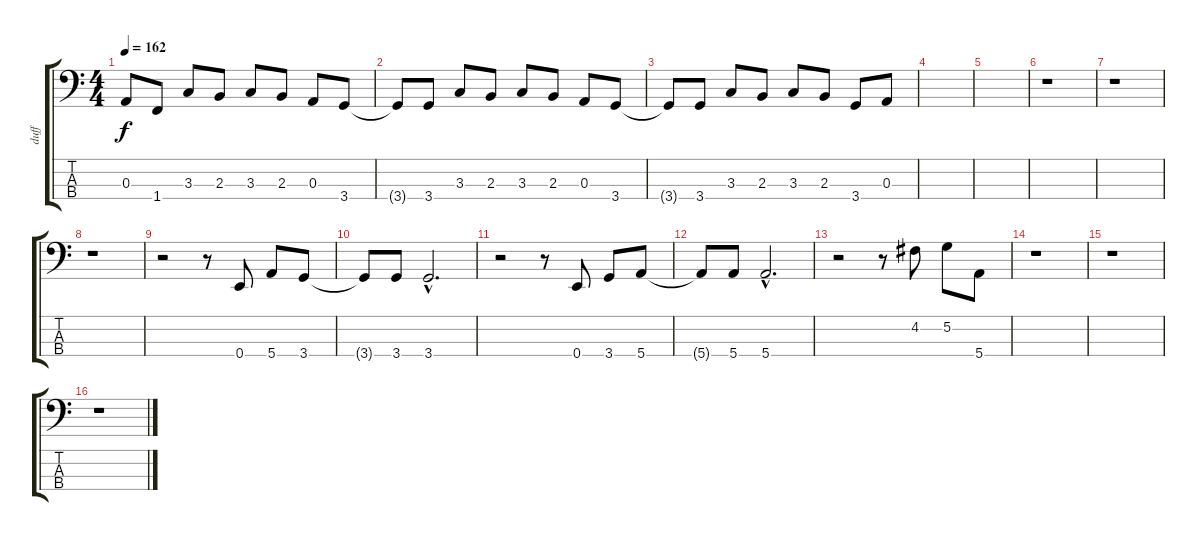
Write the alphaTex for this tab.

\track ("duff" "duff") {instrument slapbass1}
\staff {score tabs}
\tuning (G2 D2 A1 E1) {hide}
\ts (4 4)
\tempo 162
\clef f4
\ks c
0.3{t}.8{dy f} 1.4.8 3.3.8 2.3.8 3.3.8 2.3.8 0.3.8 3.4.8 |
3.4{t}.8 3.4.8 3.3.8 2.3.8 3.3.8 2.3.8 0.3.8 3.4.8 |
3.4{t}.8 3.4.8 3.3.8 2.3.8 3.3.8 2.3.8 3.4.8 0.3.8 |
|
|
r.1 |
r.1 |
r.1 |
r.2 r.8 0.4.8 5.4.8 3.4.8 |
3.4{t}.8 3.4.8 3.4{hac}.2{d} |
r.2 r.8 0.4.8 3.4.8 5.4.8 |
5.4{t}.8 5.4.8 5.4{hac}.2{d} |
r.2 r.8 4.2.8 5.2.8 5.4.8 |
r.1 |
r.1 |
r.1
